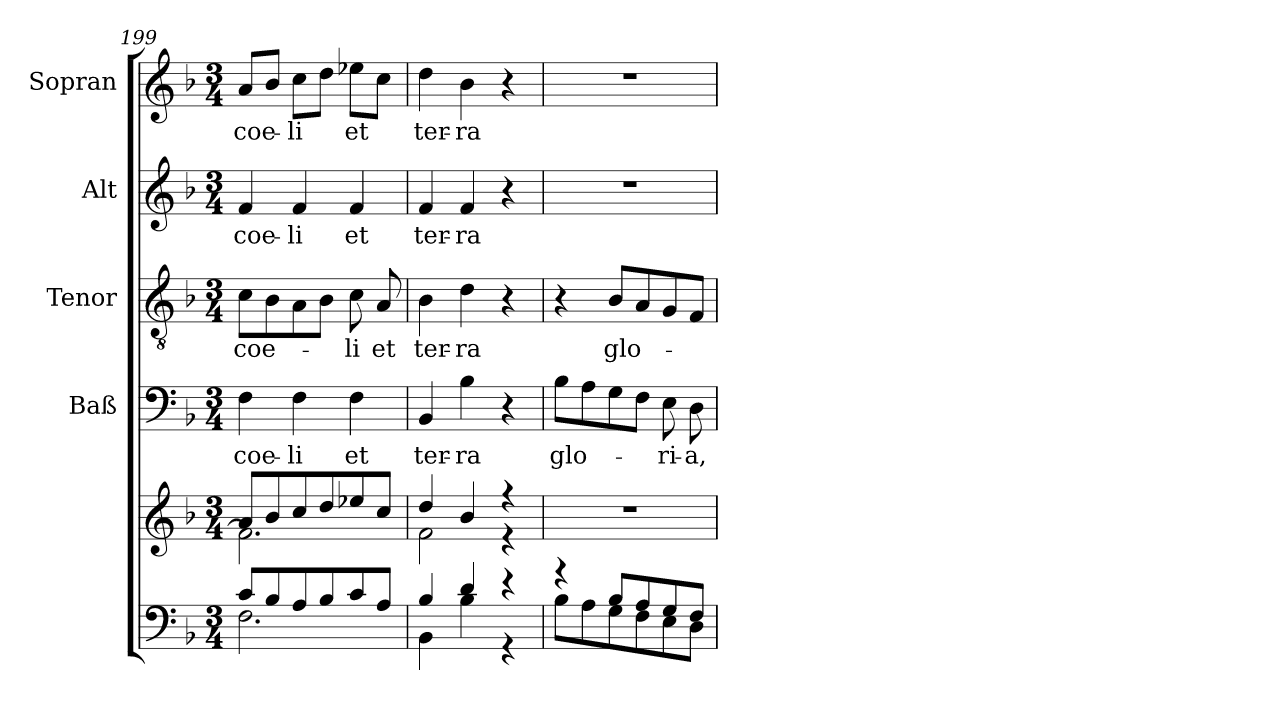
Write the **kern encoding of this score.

**kern	**kern	**kern	**text	**kern	**text	**kern	**text	**kern	**text
*part5	*part5	*part4	*part4	*part3	*part3	*part2	*part2	*part1	*part1
*staff6	*staff5	*staff4	*staff4	*staff3	*staff3	*staff2	*staff2	*staff1	*staff1
*	*	*I"Baß	*	*I"Tenor	*	*I"Alt	*	*I"Sopran	*
*	*	*I'Baß	*	*I'Ten	*	*I'Alt	*	*I'Sop	*
*clefF4	*clefG2	*clefF4	*	*clefGv2	*	*clefG2	*	*clefG2	*
*k[b-]	*k[b-]	*k[b-]	*	*k[b-]	*	*k[b-]	*	*k[b-]	*
*F:	*F:	*F:	*	*F:	*	*F:	*	*F:	*
*M3/4	*M3/4	*M3/4	*	*M3/4	*	*M3/4	*	*M3/4	*
=199	=199	=199	=199	=199	=199	=199	=199	=199	=199
*^	*^	*	*	*	*	*	*	*	*
!	!	!	!	!	!LO:LY:b	!	!LO:LY:b	!	!LO:LY:b	!	!LO:LY:b
8c/L	2.F\	8a/L	2.f\]	4F\	coe-	8c\L	coe-	4f/	coe-	8a/L	coe-
8B-/	.	8b-/	.	.	.	8B-\	.	.	.	8b-/J	.
!	!	!	!	!	!LO:LY:b	!	!	!	!LO:LY:b	!	!LO:LY:b
8A/	.	8cc/	.	4F\	-li	8A\	.	4f/	-li	8cc\L	-li
8B-/	.	8dd/	.	.	.	8B-\J	.	.	.	8dd\J	.
!	!	!	!	!	!LO:LY:b	!	!LO:LY:b	!	!LO:LY:b	!	!LO:LY:b
8c/	.	8ee-X/	.	4F\	et	8c\	-li	4f/	et	8ee-X\L	et
!	!	!	!	!	!	!	!LO:LY:b	!	!	!	!
8A/J	.	8cc/J	.	.	.	8A/	et	.	.	8cc\J	.
=200	=200	=200	=200	=200	=200	=200	=200	=200	=200	=200	=200
!	!	!	!	!	!LO:LY:b	!	!LO:LY:b	!	!LO:LY:b	!	!LO:LY:b
4B-/	4BB-\	4dd/	2f\	4BB-/	ter-	4B-\	ter-	4f/	ter-	4dd\	ter-
!	!	!	!	!	!LO:LY:b	!	!LO:LY:b	!	!LO:LY:b	!	!LO:LY:b
4d/	4B-\	4b-/	.	4B-\	-ra	4d\	-ra	4f/	-ra	4b-\	-ra
4r	4r	4r	4r	4r	.	4r	.	4r	.	4r	.
=201	=201	=201	=201	=201	=201	=201	=201	=201	=201	=201	=201
!	!	!	!	!	!LO:LY:b	!	!	!	!	!	!
*	*	*v	*v	*	*	*	*	*	*	*	*
4rg	8B-\L	2.r	8B-\L	glo-	4r	.	2.r	.	2.r	.
.	8A\	.	8A\	.	.	.	.	.	.	.
!	!	!	!	!	!	!LO:LY:b	!	!	!	!
8B-/L	8G\	.	8G\	.	8B-/L	glo-	.	.	.	.
8A/	8F\	.	8F\J	.	8A/	.	.	.	.	.
!	!	!	!	!LO:LY:b	!	!	!	!	!	!
8G/	8E\	.	8E\	-ri-	8G/	.	.	.	.	.
!	!	!	!	!LO:LY:b	!	!	!	!	!	!
8F/J	8D\J	.	8D\	-a,	8F/J	.	.	.	.	.
*v	*v	*	*	*	*	*	*	*	*	*
=	=	=	=	=	=	=	=	=	=
*-	*-	*-	*-	*-	*-	*-	*-	*-	*-
